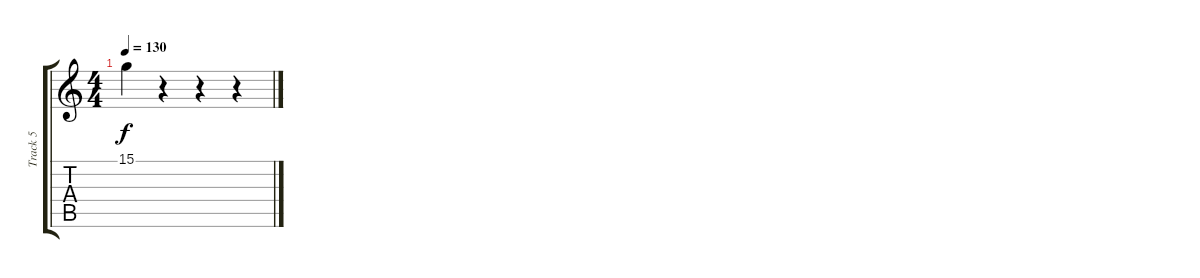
\track ("Track 5" "Track 5") {instrument lead5charang}
\staff {score tabs}
\tuning (E4 B3 G3 D3 A2 E2) {hide}
\ts (4 4)
\tempo 130
\clef g2
\ks c
15.1.4{dy f} r.4 r.4 r.4
